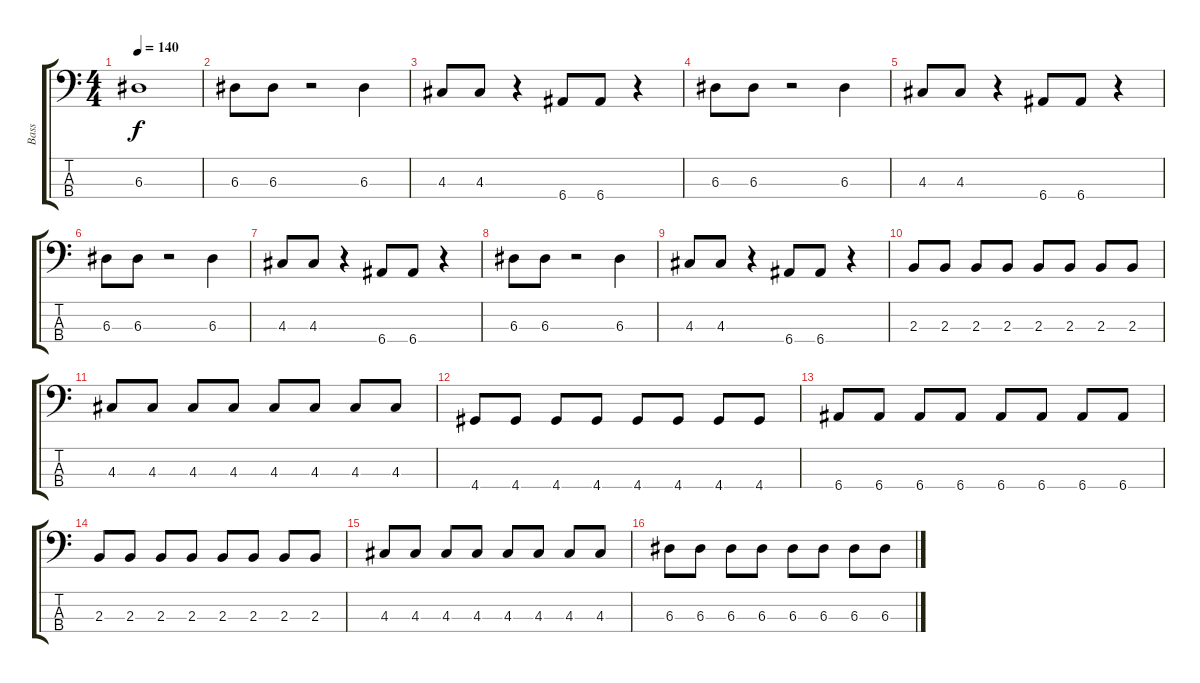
\track ("Bass" "Bass") {instrument synthbass2}
\staff {score tabs}
\tuning (G2 D2 A1 E1) {hide}
\ts (4 4)
\tempo 140
\clef f4
\ks c
6.3{t}.1{dy f} |
6.3.8 6.3.8 r.2 6.3.4 |
4.3.8 4.3.8 r.4 6.4.8 6.4.8 r.4 |
6.3.8 6.3.8 r.2 6.3.4 |
4.3.8 4.3.8 r.4 6.4.8 6.4.8 r.4 |
6.3.8 6.3.8 r.2 6.3.4 |
4.3.8 4.3.8 r.4 6.4.8 6.4.8 r.4 |
6.3.8 6.3.8 r.2 6.3.4 |
4.3.8 4.3.8 r.4 6.4.8 6.4.8 r.4 |
2.3.8 2.3.8 2.3.8 2.3.8 2.3.8 2.3.8 2.3.8 2.3.8 |
4.3.8 4.3.8 4.3.8 4.3.8 4.3.8 4.3.8 4.3.8 4.3.8 |
4.4.8 4.4.8 4.4.8 4.4.8 4.4.8 4.4.8 4.4.8 4.4.8 |
6.4.8 6.4.8 6.4.8 6.4.8 6.4.8 6.4.8 6.4.8 6.4.8 |
2.3.8 2.3.8 2.3.8 2.3.8 2.3.8 2.3.8 2.3.8 2.3.8 |
4.3.8 4.3.8 4.3.8 4.3.8 4.3.8 4.3.8 4.3.8 4.3.8 |
6.3.8 6.3.8 6.3.8 6.3.8 6.3.8 6.3.8 6.3.8 6.3.8
